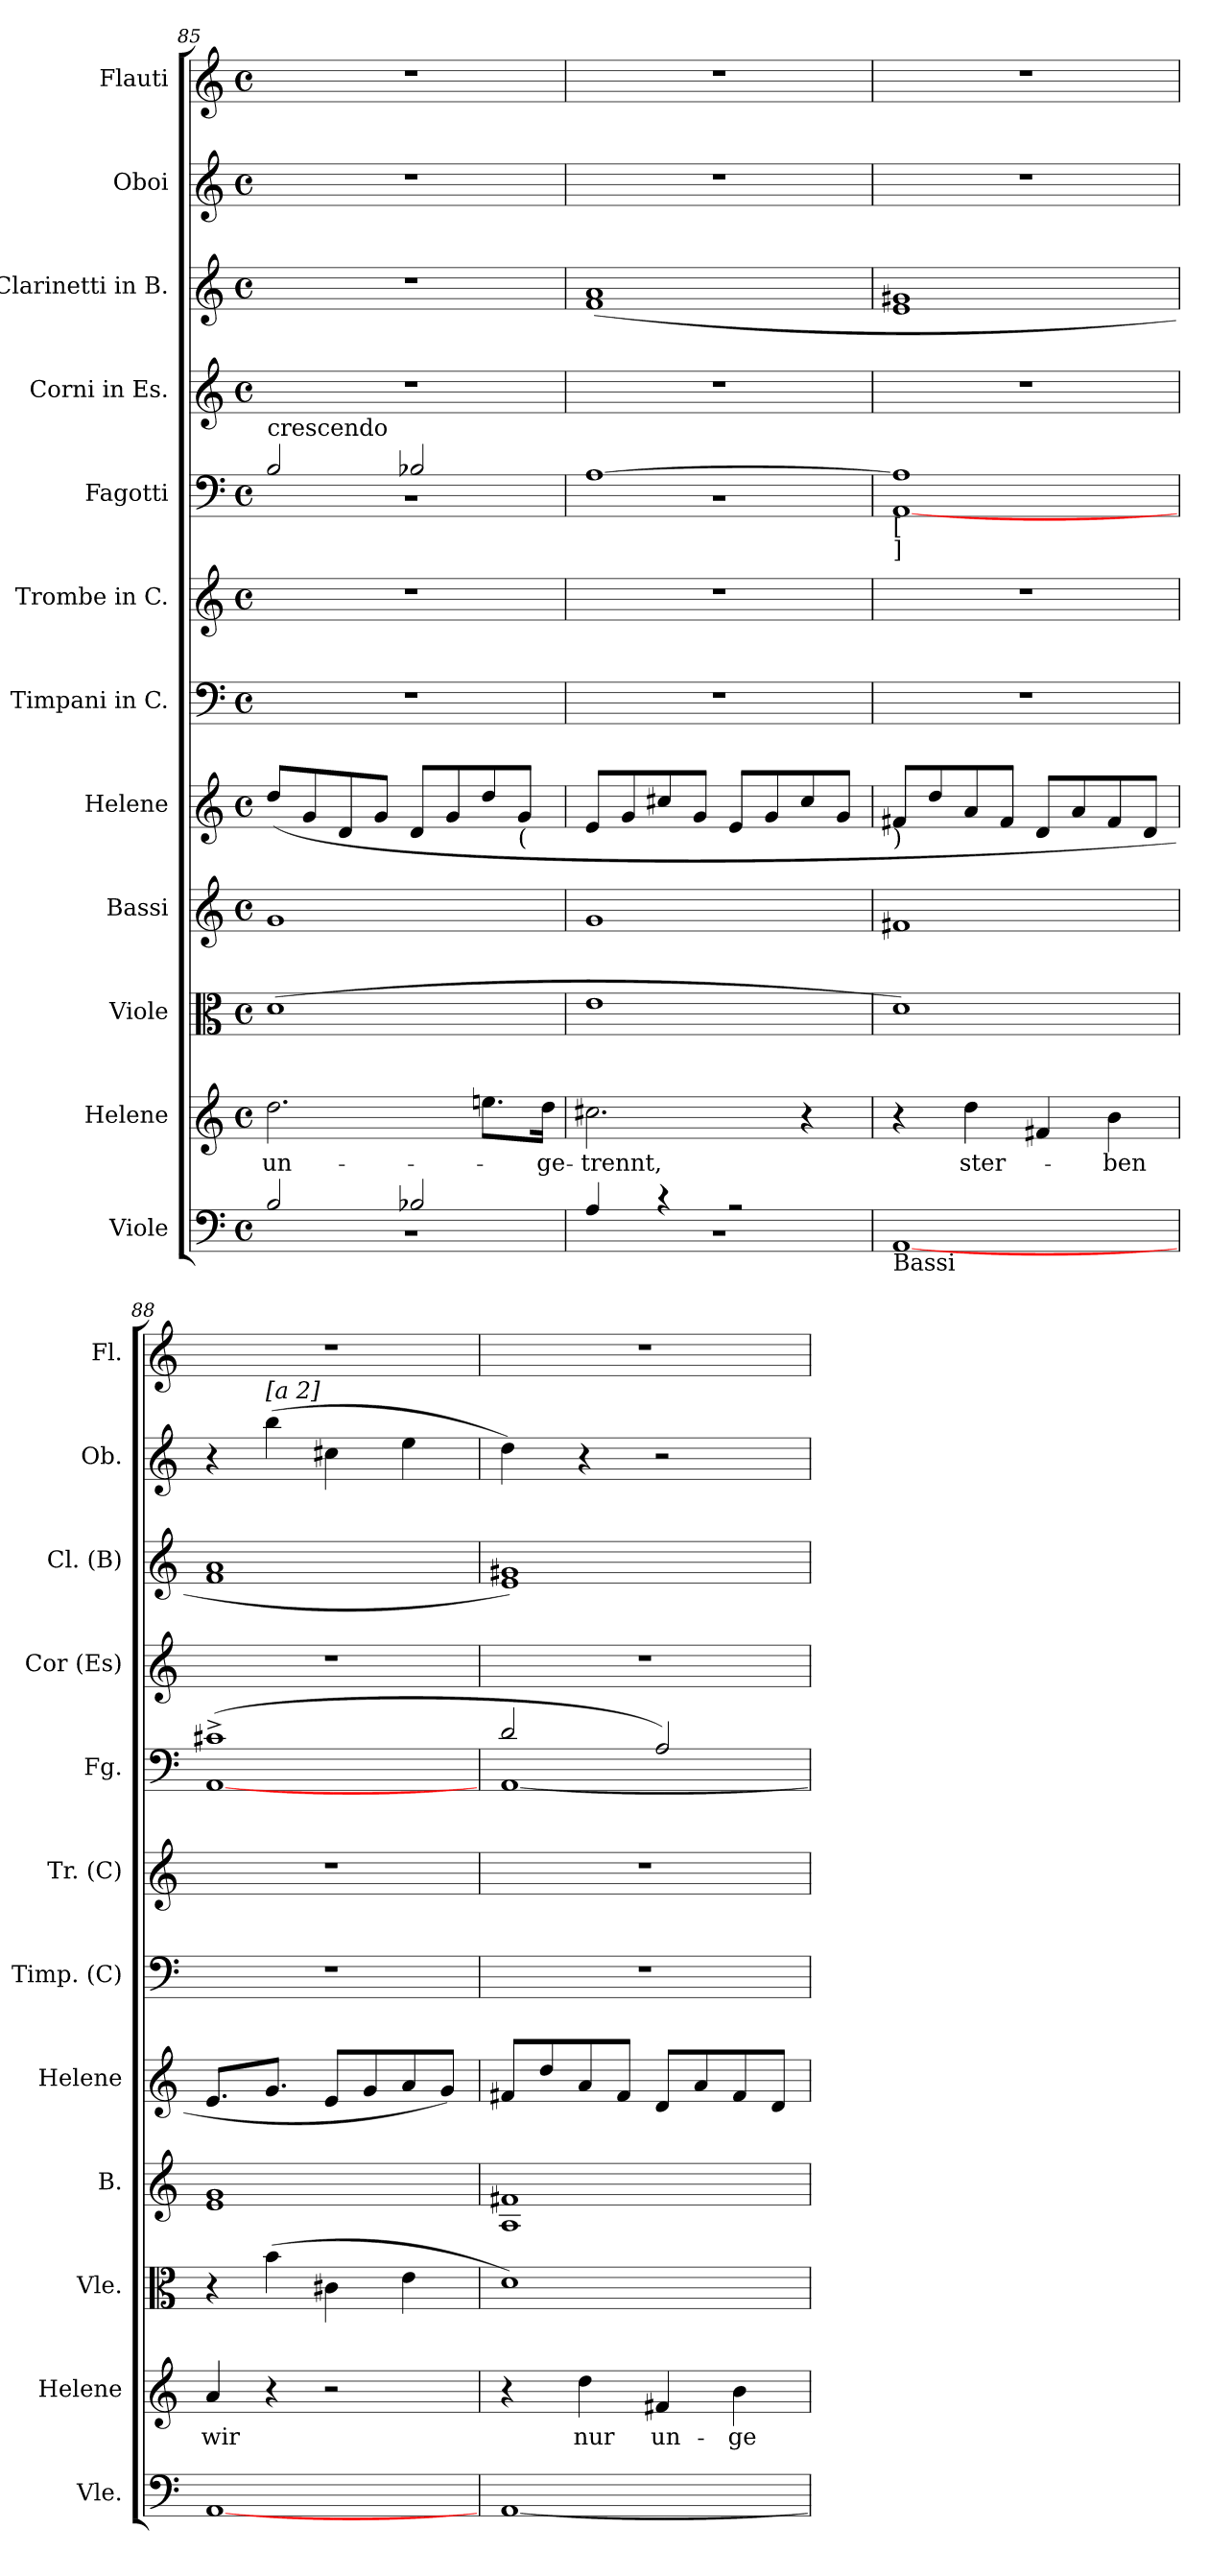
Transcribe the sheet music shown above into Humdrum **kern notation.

**kern	**kern	**text	**kern	**kern	**kern	**kern	**kern	**kern	**kern	**kern	**kern	**kern
*part12	*part11	*part11	*part10	*part9	*part8	*part7	*part6	*part5	*part4	*part3	*part2	*part1
*staff12	*staff11	*staff11	*staff10	*staff9	*staff8	*staff7	*staff6	*staff5	*staff4	*staff3	*staff2	*staff1
*I"Viole	*I"Helene	*	*I"Viole	*I"Bassi	*I"Helene	*I"Timpani in C.	*I"Trombe in C.	*I"Fagotti	*I"Corni in Es.	*I"Clarinetti in B.	*I"Oboi	*I"Flauti
*I'Vle.	*I'Helene	*	*I'Vle.	*I'B.	*I'Helene	*I'Timp. (C)	*I'Tr. (C)	*I'Fg.	*I'Cor (Es)	*I'Cl. (B)	*I'Ob.	*I'Fl.
*clefF4	*clefG2	*	*clefC3	*clefG2	*clefG2	*clefF4	*clefG2	*clefF4	*clefG2	*clefG2	*clefG2	*clefG2
*	*	*	*	*	*	*	*	*	*ITrd4c7	*ITrd1c2	*	*
*M4/4	*M4/4	*	*M4/4	*M4/4	*M4/4	*M4/4	*M4/4	*M4/4	*M4/4	*M4/4	*M4/4	*M4/4
*met(c)	*met(c)	*	*met(c)	*met(c)	*met(c)	*met(c)	*met(c)	*met(c)	*met(c)	*met(c)	*met(c)	*met(c)
=85	=85	=85	=85	=85	=85	=85	=85	=85	=85	=85	=85	=85
*^	*	*	*	*	*	*	*	*^	*	*	*	*
!	!	!	!	!	!	!	!	!	!LO:TX:a:t=crescendo	!	!	!	!	!
2B/	1r	2.dd\	un-	(>1d	1g	(<8dd/L	1r	1r	2B/	1r	1r	1r	1r	1r
.	.	.	.	.	.	8g/	.	.	.	.	.	.	.	.
.	.	.	.	.	.	8d/	.	.	.	.	.	.	.	.
.	.	.	.	.	.	8g/J	.	.	.	.	.	.	.	.
2B-/	.	.	.	.	.	8d/L	.	.	2B-/	.	.	.	.	.
.	.	.	.	.	.	8g/	.	.	.	.	.	.	.	.
.	.	8.een\L	.	.	.	8dd/	.	.	.	.	.	.	.	.
!	!	!	!	!	!	!LO:TX:b:t=(	!	!	!	!	!	!	!	!
.	.	.	.	.	.	8g/J	.	.	.	.	.	.	.	.
.	.	16dd\Jk	ge-	.	.	.	.	.	.	.	.	.	.	.
=86	=86	=86	=86	=86	=86	=86	=86	=86	=86	=86	=86	=86	=86	=86
4A/	1r	2.cc#\	trennt,	1e	1g	8e/L	1r	1r	[1A	1r	1r	(<1e 1g	1r	1r
.	.	.	.	.	.	8g/	.	.	.	.	.	.	.	.
4r	.	.	.	.	.	8cc#/	.	.	.	.	.	.	.	.
.	.	.	.	.	.	8g/J	.	.	.	.	.	.	.	.
2r	.	.	.	.	.	8e/L	.	.	.	.	.	.	.	.
.	.	.	.	.	.	8g/	.	.	.	.	.	.	.	.
.	.	4r	.	.	.	8cc#/	.	.	.	.	.	.	.	.
.	.	.	.	.	.	8g/J	.	.	.	.	.	.	.	.
*v	*v	*	*	*	*	*	*	*	*	*	*	*	*	*
=87	=87	=87	=87	=87	=87	=87	=87	=87	=87	=87	=87	=87	=87
!	!	!	!	!	!	!	!	!LO:TX:b:t=[	!	!	!	!	!
!	!	!	!	!	!	!	!	!LO:TX:b:t=]	!	!	!	!	!
!	!	!	!	!	!LO:TX:b:t=)	!	!	!	!	!	!	!	!
!LO:TX:b:t=Bassi	!	!	!	!	!	!	!	!	!	!	!	!	!
[1AA	4r	.	1d)	1f#	8f#/L	1r	1r	1A]	[1AA	1r	1d 1f#	1r	1r
.	.	.	.	.	8dd/	.	.	.	.	.	.	.	.
.	4dd\	ster-	.	.	8a/	.	.	.	.	.	.	.	.
.	.	.	.	.	8f#/J	.	.	.	.	.	.	.	.
.	4f#/	.	.	.	8d/L	.	.	.	.	.	.	.	.
.	.	.	.	.	8a/	.	.	.	.	.	.	.	.
.	4b\	ben	.	.	8f#/	.	.	.	.	.	.	.	.
.	.	.	.	.	8d/J	.	.	.	.	.	.	.	.
!!LO:PB:g=z
=88	=88	=88	=88	=88	=88	=88	=88	=88	=88	=88	=88	=88	=88
*	*	*	*	*	*Xtuplet	*	*	*	*	*	*	*	*
[1AA	4a/	wir	4r	1e 1g	6.e/L	1r	1r	(>1c#^>	[1AA	1r	1e 1g	4r	1r
!	!	!	!	!	!	!	!	!	!	!	!	!LO:TX:a:t=[a 2]	!
.	4r	.	(>4b\	.	6.g/J	.	.	.	.	.	.	(>4bb\	.
.	2r	.	4c#\	.	8e/L	.	.	.	.	.	.	4cc#\	.
.	.	.	.	.	8g/	.	.	.	.	.	.	.	.
.	.	.	4e\	.	8a/	.	.	.	.	.	.	4ee\	.
.	.	.	.	.	(>8g/J)	.	.	.	.	.	.	.	.
=89	=89	=89	=89	=89	=89	=89	=89	=89	=89	=89	=89	=89	=89
[1AA	4r	.	1d)	1A 1f#	8f#/L	1r	1r	2d/	[1AA	1r	1d 1f#)	4dd\)	1r
.	.	.	.	.	8dd/	.	.	.	.	.	.	.	.
.	4dd\	nur	.	.	8a/	.	.	.	.	.	.	4r	.
.	.	.	.	.	8f#/J	.	.	.	.	.	.	.	.
.	4f#/	un-	.	.	8d/L	.	.	2A/)	.	.	.	2r	.
.	.	.	.	.	8a/	.	.	.	.	.	.	.	.
.	4b\	ge-	.	.	8f#/	.	.	.	.	.	.	.	.
.	.	.	.	.	8d/J	.	.	.	.	.	.	.	.
*	*	*	*	*	*	*	*	*v	*v	*	*	*	*
=	=	=	=	=	=	=	=	=	=	=	=	=
*-	*-	*-	*-	*-	*-	*-	*-	*-	*-	*-	*-	*-
